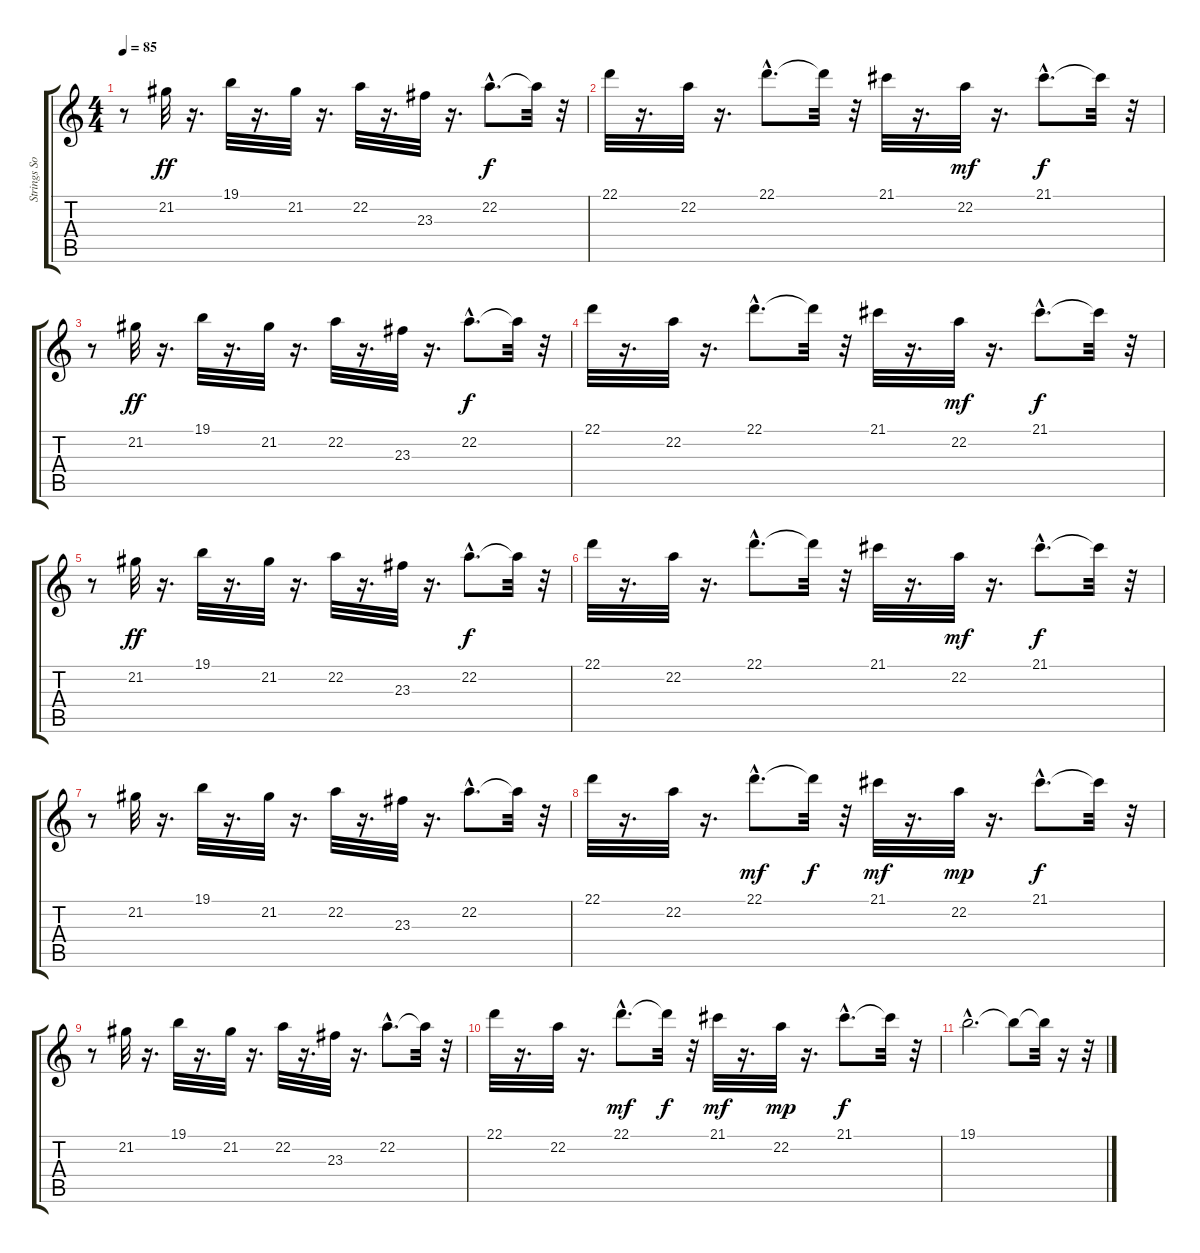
\track ("Strings Soliste" "Strings So") {instrument stringensemble1}
\staff {score tabs}
\tuning (E4 B3 G3 D3 A2 E2) {hide}
\ts (4 4)
\tempo 85
\clef g2
\ks c
r.8{dy f} 21.2.32{dy ff} r.16{d} 19.1.32 r.16{d} 21.2.32 r.16{d} 22.2.32 r.16{d} 23.3.32 r.16{d} 22.2{hac}.8{d dy f} 22.2{t}.32 r.32 |
22.1.32 r.16{d} 22.2.32 r.16{d} 22.1{hac}.8{d} 22.1{t}.32 r.32 21.1.32 r.16{d} 22.2.32{dy mf} r.16{d} 21.1{hac}.8{d dy f} 21.1{t}.32 r.32 |
r.8 21.2.32{dy ff} r.16{d} 19.1.32 r.16{d} 21.2.32 r.16{d} 22.2.32 r.16{d} 23.3.32 r.16{d} 22.2{hac}.8{d dy f} 22.2{t}.32 r.32 |
22.1.32 r.16{d} 22.2.32 r.16{d} 22.1{hac}.8{d} 22.1{t}.32 r.32 21.1.32 r.16{d} 22.2.32{dy mf} r.16{d} 21.1{hac}.8{d dy f} 21.1{t}.32 r.32 |
r.8 21.2.32{dy ff} r.16{d} 19.1.32 r.16{d} 21.2.32 r.16{d} 22.2.32 r.16{d} 23.3.32 r.16{d} 22.2{hac}.8{d dy f} 22.2{t}.32 r.32 |
22.1.32 r.16{d} 22.2.32 r.16{d} 22.1{hac}.8{d} 22.1{t}.32 r.32 21.1.32 r.16{d} 22.2.32{dy mf} r.16{d} 21.1{hac}.8{d dy f} 21.1{t}.32 r.32 |
r.8 21.2.32 r.16{d} 19.1.32 r.16{d} 21.2.32 r.16{d} 22.2.32 r.16{d} 23.3.32 r.16{d} 22.2{hac}.8{d} 22.2{t}.32 r.32 |
22.1.32 r.16{d} 22.2.32 r.16{d} 22.1{hac}.8{d dy mf} 22.1{t}.32{dy f} r.32 21.1.32{dy mf} r.16{d} 22.2.32{dy mp} r.16{d} 21.1{hac}.8{d dy f} 21.1{t}.32 r.32 |
r.8 21.2.32 r.16{d} 19.1.32 r.16{d} 21.2.32 r.16{d} 22.2.32 r.16{d} 23.3.32 r.16{d} 22.2{hac}.8{d} 22.2{t}.32 r.32 |
22.1.32 r.16{d} 22.2.32 r.16{d} 22.1{hac}.8{d dy mf} 22.1{t}.32{dy f} r.32 21.1.32{dy mf} r.16{d} 22.2.32{dy mp} r.16{d} 21.1{hac}.8{d dy f} 21.1{t}.32 r.32 |
19.1{hac}.2{d} 19.1{t}.8 19.1{t}.32 r.16 r.32
